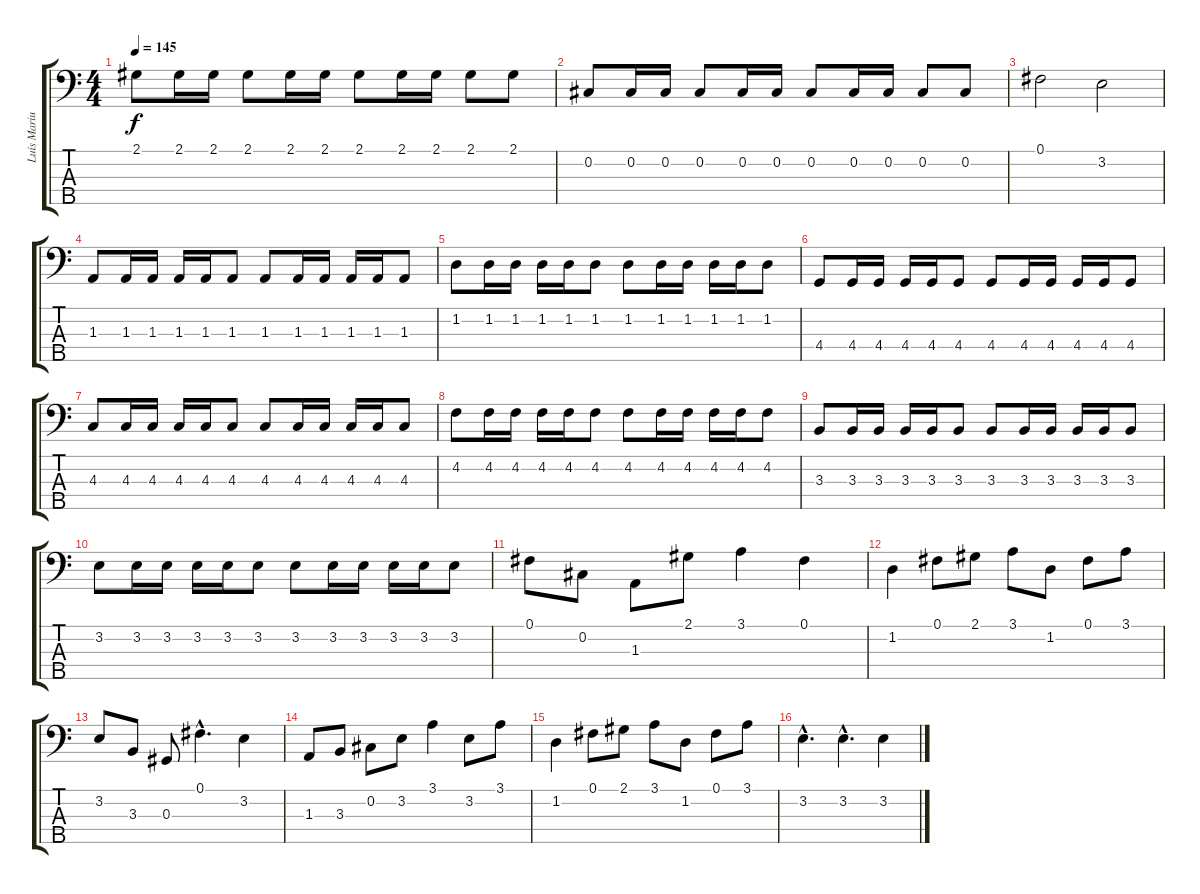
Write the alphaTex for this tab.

\track ("Luís Mariutti" "Luís Mariu") {instrument electricbassfinger}
\staff {score tabs}
\tuning (Gb2 Db2 Ab1 Eb1 Bb0) {hide}
\ts (4 4)
\tempo 145
\clef f4
\ks c
2.1.8{dy f} 2.1.16 2.1.16 2.1.8 2.1.16 2.1.16 2.1.8 2.1.16 2.1.16 2.1.8 2.1.8 |
0.2.8 0.2.16 0.2.16 0.2.8 0.2.16 0.2.16 0.2.8 0.2.16 0.2.16 0.2.8 0.2.8 |
0.1.2 3.2.2 |
1.3.8 1.3.16 1.3.16 1.3.16 1.3.16 1.3.8 1.3.8 1.3.16 1.3.16 1.3.16 1.3.16 1.3.8 |
1.2.8 1.2.16 1.2.16 1.2.16 1.2.16 1.2.8 1.2.8 1.2.16 1.2.16 1.2.16 1.2.16 1.2.8 |
4.4.8 4.4.16 4.4.16 4.4.16 4.4.16 4.4.8 4.4.8 4.4.16 4.4.16 4.4.16 4.4.16 4.4.8 |
4.3.8 4.3.16 4.3.16 4.3.16 4.3.16 4.3.8 4.3.8 4.3.16 4.3.16 4.3.16 4.3.16 4.3.8 |
4.2.8 4.2.16 4.2.16 4.2.16 4.2.16 4.2.8 4.2.8 4.2.16 4.2.16 4.2.16 4.2.16 4.2.8 |
3.3.8 3.3.16 3.3.16 3.3.16 3.3.16 3.3.8 3.3.8 3.3.16 3.3.16 3.3.16 3.3.16 3.3.8 |
3.2.8 3.2.16 3.2.16 3.2.16 3.2.16 3.2.8 3.2.8 3.2.16 3.2.16 3.2.16 3.2.16 3.2.8 |
0.1.8 0.2.8 1.3.8 2.1.8 3.1.4 0.1.4 |
1.2.4 0.1.8 2.1.8 3.1.8 1.2.8 0.1.8 3.1.8 |
3.2.8 3.3.8 0.3.8 0.1{hac}.4{d} 3.2.4 |
1.3.8 3.3.8 0.2.8 3.2.8 3.1.4 3.2.8 3.1.8 |
1.2.4 0.1.8 2.1.8 3.1.8 1.2.8 0.1.8 3.1.8 |
3.2{hac}.4{d} 3.2{hac}.4{d} 3.2.4
